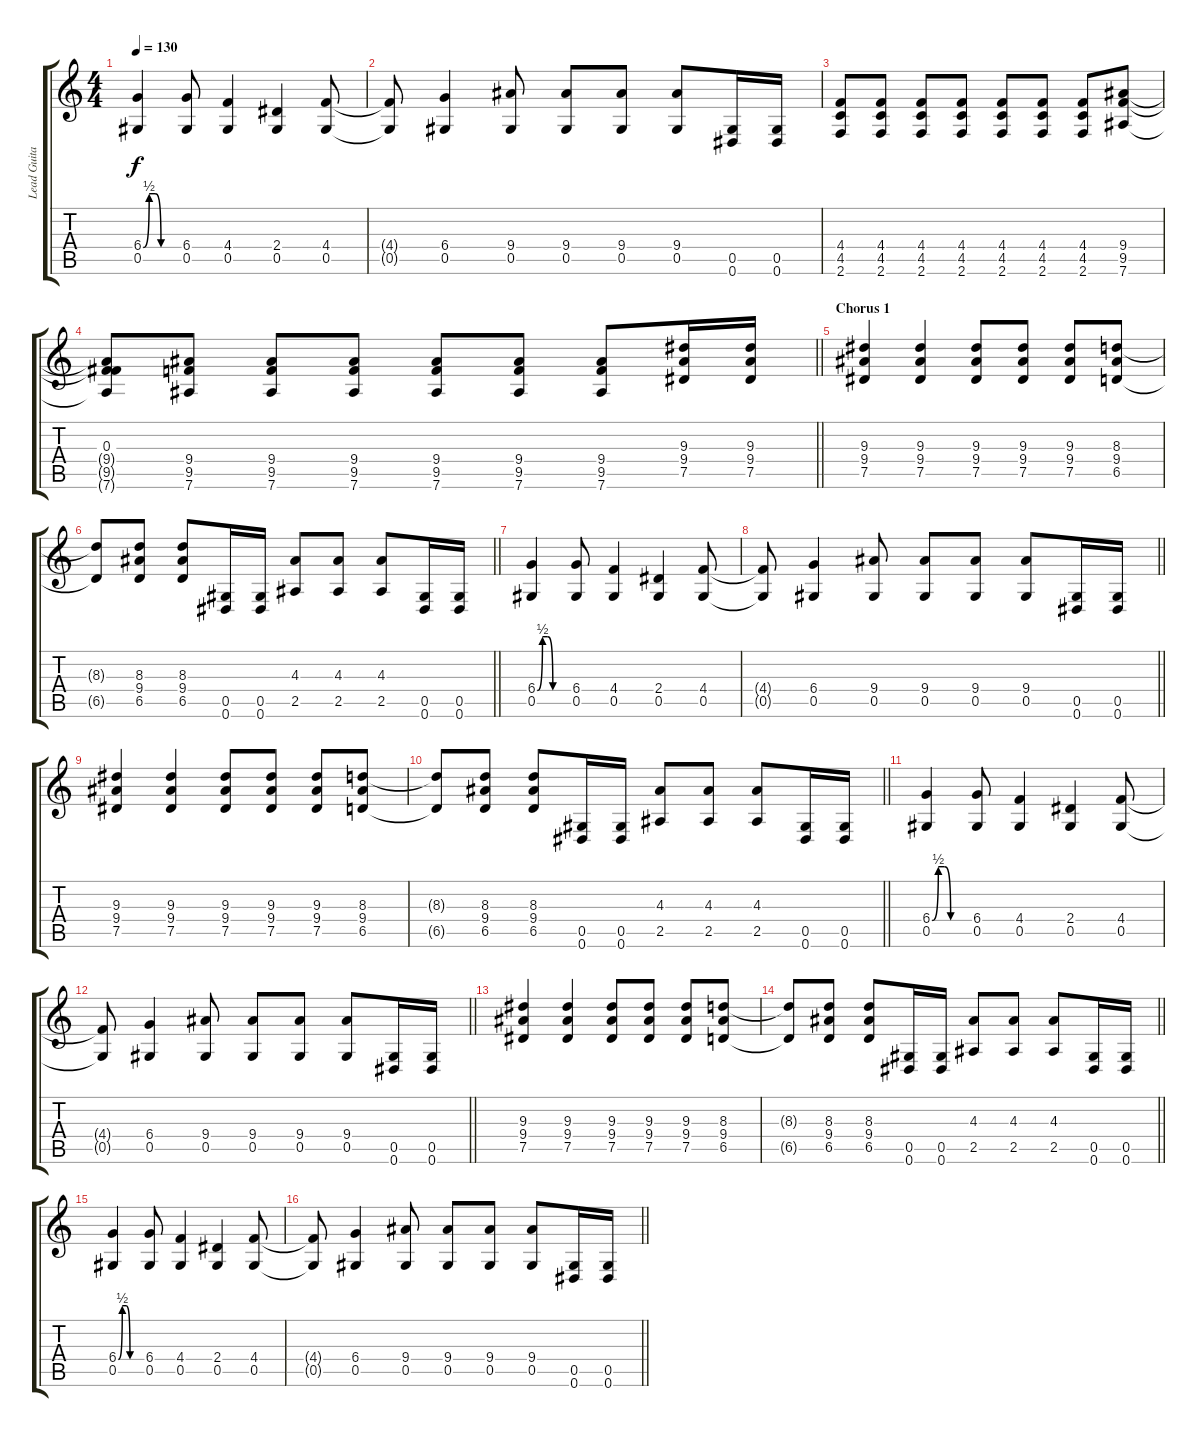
\track ("Lead Guitar" "Lead Guita") {instrument electricguitarmuted}
\staff {score tabs}
\tuning (Eb4 Bb3 Gb3 Db3 Ab2 Eb2) {hide}
\ts (4 4)
\tempo 130
\clef g2
\ks c
(6.4{be (custom 0 0 10 2 20 2 30 0 60 0)} 0.5).4{dy f} (6.4 0.5).8 (4.4 0.5).4 (2.4 0.5).4 (4.4 0.5).8 |
(4.4{t} 0.5{t}).8 (6.4 0.5).4 (9.4 0.5).8 (9.4 0.5).8 (9.4 0.5).8 (9.4 0.5).8 (0.5 0.6).16 (0.5 0.6).16 |
(4.4 4.5 2.6).8 (4.4 4.5 2.6).8 (4.4 4.5 2.6).8 (4.4 4.5 2.6).8 (4.4 4.5 2.6).8 (4.4 4.5 2.6).8 (4.4 4.5 2.6).8 (9.4 9.5 7.6).8 |
\barLineRight lightlight
(0.3 9.4{t} 9.5{t} 7.6{t}).8 (9.4 9.5 7.6).8 (9.4 9.5 7.6).8 (9.4 9.5 7.6).8 (9.4 9.5 7.6).8 (9.4 9.5 7.6).8 (9.4 9.5 7.6).8 (9.3 9.4 7.5).16 (9.3 9.4 7.5).16 |
\section ("" "Chorus 1")
(9.3 9.4 7.5).4 (9.3 9.4 7.5).4 (9.3 9.4 7.5).8 (9.3 9.4 7.5).8 (9.3 9.4 7.5).8 (8.3 9.4 6.5).8 |
\barLineRight lightlight
(8.3{t} 6.5{t}).8 (8.3 9.4 6.5).8 (8.3 9.4 6.5).8 (0.5 0.6).16 (0.5 0.6).16 (4.3 2.5).8 (4.3 2.5).8 (4.3 2.5).8 (0.5 0.6).16 (0.5 0.6).16 |
(6.4{be (custom 0 0 10 2 20 2 30 0 60 0)} 0.5).4 (6.4 0.5).8 (4.4 0.5).4 (2.4 0.5).4 (4.4 0.5).8 |
\barLineRight lightlight
(4.4{t} 0.5{t}).8 (6.4 0.5).4 (9.4 0.5).8 (9.4 0.5).8 (9.4 0.5).8 (9.4 0.5).8 (0.5 0.6).16 (0.5 0.6).16 |
(9.3 9.4 7.5).4 (9.3 9.4 7.5).4 (9.3 9.4 7.5).8 (9.3 9.4 7.5).8 (9.3 9.4 7.5).8 (8.3 9.4 6.5).8 |
\barLineRight lightlight
(8.3{t} 6.5{t}).8 (8.3 9.4 6.5).8 (8.3 9.4 6.5).8 (0.5 0.6).16 (0.5 0.6).16 (4.3 2.5).8 (4.3 2.5).8 (4.3 2.5).8 (0.5 0.6).16 (0.5 0.6).16 |
(6.4{be (custom 0 0 10 2 20 2 30 0 60 0)} 0.5).4 (6.4 0.5).8 (4.4 0.5).4 (2.4 0.5).4 (4.4 0.5).8 |
\barLineRight lightlight
(4.4{t} 0.5{t}).8 (6.4 0.5).4 (9.4 0.5).8 (9.4 0.5).8 (9.4 0.5).8 (9.4 0.5).8 (0.5 0.6).16 (0.5 0.6).16 |
(9.3 9.4 7.5).4 (9.3 9.4 7.5).4 (9.3 9.4 7.5).8 (9.3 9.4 7.5).8 (9.3 9.4 7.5).8 (8.3 9.4 6.5).8 |
\barLineRight lightlight
(8.3{t} 6.5{t}).8 (8.3 9.4 6.5).8 (8.3 9.4 6.5).8 (0.5 0.6).16 (0.5 0.6).16 (4.3 2.5).8 (4.3 2.5).8 (4.3 2.5).8 (0.5 0.6).16 (0.5 0.6).16 |
(6.4{be (custom 0 0 10 2 20 2 30 0 60 0)} 0.5).4 (6.4 0.5).8 (4.4 0.5).4 (2.4 0.5).4 (4.4 0.5).8 |
\barLineRight lightlight
(4.4{t} 0.5{t}).8 (6.4 0.5).4 (9.4 0.5).8 (9.4 0.5).8 (9.4 0.5).8 (9.4 0.5).8 (0.5 0.6).16 (0.5 0.6).16
